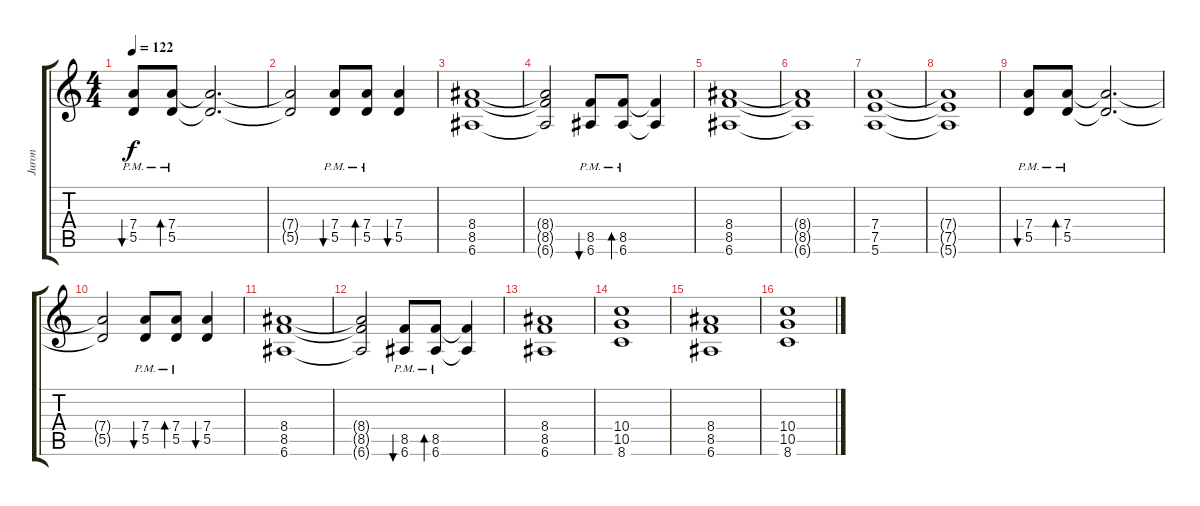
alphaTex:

\track ("Juron" "Juron") {instrument distortionguitar}
\staff {score tabs}
\tuning (E4 B3 G3 D3 A2 E2) {hide}
\ts (4 4)
\tempo 122
\clef g2
\ks c
(7.4{pm} 5.5{pm}).8{bu 60 dy f} (7.4{pm} 5.5{pm}).8{bd 60} (7.4{t} 5.5{t}).2{d} |
(7.4{t} 5.5{t}).2 (7.4{pm} 5.5{pm}).8{bu 60} (7.4{pm} 5.5{pm}).8{bd 60} (7.4 5.5).4{bu 60} |
(8.4 8.5 6.6).1 |
(8.4{t} 8.5{t} 6.6{t}).2 (8.5{pm} 6.6{pm}).8{bu 60} (8.5{pm} 6.6{pm}).8{bd 60} (8.5{t} 6.6{t}).4 |
(8.4 8.5 6.6).1 |
(8.4{t} 8.5{t} 6.6{t}).1 |
(7.4 7.5 5.6).1 |
(7.4{t} 7.5{t} 5.6{t}).1 |
(7.4{pm} 5.5{pm}).8{bu 60} (7.4{pm} 5.5{pm}).8{bd 60} (7.4{t} 5.5{t}).2{d} |
(7.4{t} 5.5{t}).2 (7.4{pm} 5.5{pm}).8{bu 60} (7.4{pm} 5.5{pm}).8{bd 60} (7.4 5.5).4{bu 60} |
(8.4 8.5 6.6).1 |
(8.4{t} 8.5{t} 6.6{t}).2 (8.5{pm} 6.6{pm}).8{bu 60} (8.5{pm} 6.6{pm}).8{bd 60} (8.5{t} 6.6{t}).4 |
(8.4 8.5 6.6).1 |
(10.4 10.5 8.6).1 |
(8.4 8.5 6.6).1 |
(10.4 10.5 8.6).1
